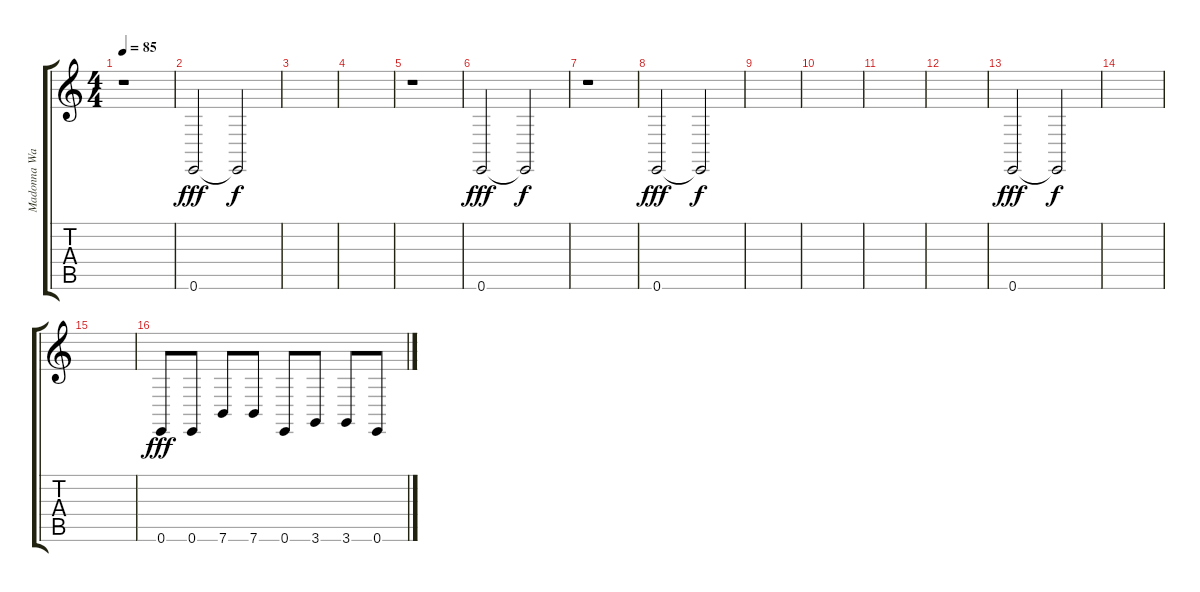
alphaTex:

\track ("Madonna Wayne Gacy" "Madonna Wa") {instrument electricpiano1}
\staff {score tabs}
\tuning (E4 B3 G3 D3 A2 E2) {hide}
\ts (4 4)
\tempo 85
\clef g2
\ks c
r.1{dy f volume 0} |
0.6.2{dy fff volume 16} 0.6{t}.2{dy f volume 0} |
|
|
r.1{volume 0} |
0.6.2{dy fff volume 16} 0.6{t}.2{dy f volume 0} |
r.1{volume 0} |
0.6.2{dy fff volume 16} 0.6{t}.2{dy f volume 0} |
|
|
|
|
0.6.2{dy fff volume 16} 0.6{t}.2{dy f volume 0} |
|
|
0.6.8{dy fff volume 16} 0.6.8 7.6.8 7.6.8 0.6.8 3.6.8 3.6.8 0.6.8
